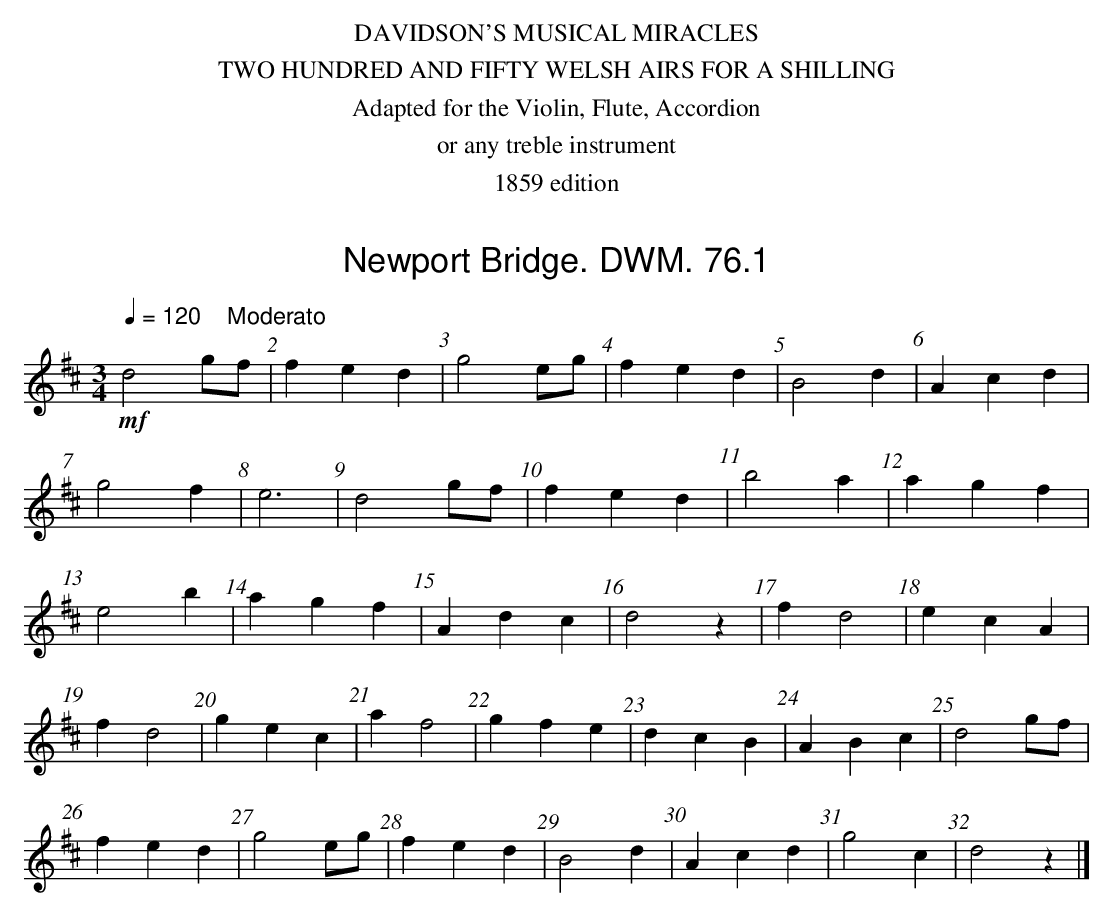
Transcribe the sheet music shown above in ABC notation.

X:1
T:Newport Bridge. DWM. 76.1
M:3/4
L:1/8
Q:1/4=120 "    Moderato"
K:D
!mf!d4 gf|f2e2d2|g4 eg|f2e2d2|B4 d2|A2c2d2|
g4f2|e6|d4 gf|f2e2d2|b4 a2|a2g2f2|
e4 b2|a2g2f2|A2d2c2|d4 z2|f2 d4|e2c2A2|
f2 d4|g2e2c2|a2 f4|g2f2e2|d2c2B2|A2B2c2|d4 gf|
f2e2d2|g4 eg|f2e2d2|B4 d2|A2c2d2|g4 c2|d4 z2|]
